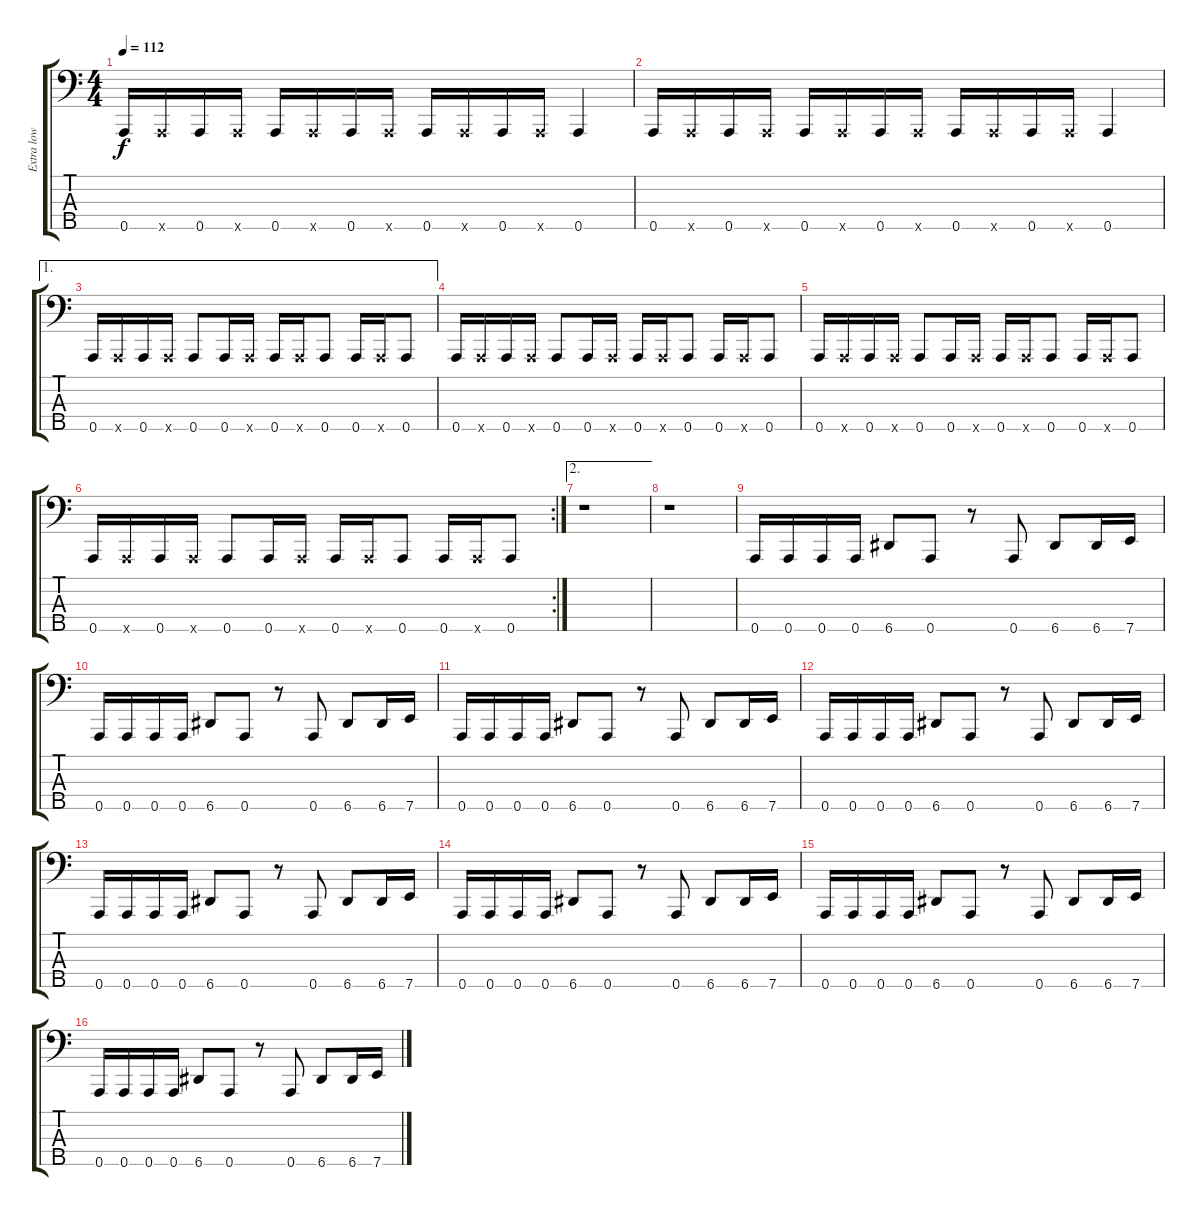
\track ("Extra low sound" "Extra low ") {instrument electricbassfinger}
\staff {score tabs}
\tuning (F2 C2 G1 D1 A0) {hide}
\ts (4 4)
\tempo 112
\clef f4
\ks c
0.5.16{dy f} 0.5{x}.16 0.5.16 0.5{x}.16 0.5.16 0.5{x}.16 0.5.16 0.5{x}.16 0.5.16 0.5{x}.16 0.5.16 0.5{x}.16 0.5.4 |
0.5.16 0.5{x}.16 0.5.16 0.5{x}.16 0.5.16 0.5{x}.16 0.5.16 0.5{x}.16 0.5.16 0.5{x}.16 0.5.16 0.5{x}.16 0.5.4 |
\ae 1
0.5.16 0.5{x}.16 0.5.16 0.5{x}.16 0.5.8 0.5.16 0.5{x}.16 0.5.16 0.5{x}.16 0.5.8 0.5.16 0.5{x}.16 0.5.8 |
0.5.16 0.5{x}.16 0.5.16 0.5{x}.16 0.5.8 0.5.16 0.5{x}.16 0.5.16 0.5{x}.16 0.5.8 0.5.16 0.5{x}.16 0.5.8 |
0.5.16 0.5{x}.16 0.5.16 0.5{x}.16 0.5.8 0.5.16 0.5{x}.16 0.5.16 0.5{x}.16 0.5.8 0.5.16 0.5{x}.16 0.5.8 |
\rc 2
0.5.16 0.5{x}.16 0.5.16 0.5{x}.16 0.5.8 0.5.16 0.5{x}.16 0.5.16 0.5{x}.16 0.5.8 0.5.16 0.5{x}.16 0.5.8 |
\ae 2
r.1 |
r.1 |
0.5.16 0.5.16 0.5.16 0.5.16 6.5.8 0.5.8 r.8 0.5.8 6.5.8 6.5.16 7.5.16 |
0.5.16 0.5.16 0.5.16 0.5.16 6.5.8 0.5.8 r.8 0.5.8 6.5.8 6.5.16 7.5.16 |
0.5.16 0.5.16 0.5.16 0.5.16 6.5.8 0.5.8 r.8 0.5.8 6.5.8 6.5.16 7.5.16 |
0.5.16 0.5.16 0.5.16 0.5.16 6.5.8 0.5.8 r.8 0.5.8 6.5.8 6.5.16 7.5.16 |
0.5.16 0.5.16 0.5.16 0.5.16 6.5.8 0.5.8 r.8 0.5.8 6.5.8 6.5.16 7.5.16 |
0.5.16 0.5.16 0.5.16 0.5.16 6.5.8 0.5.8 r.8 0.5.8 6.5.8 6.5.16 7.5.16 |
0.5.16 0.5.16 0.5.16 0.5.16 6.5.8 0.5.8 r.8 0.5.8 6.5.8 6.5.16 7.5.16 |
0.5.16 0.5.16 0.5.16 0.5.16 6.5.8 0.5.8 r.8 0.5.8 6.5.8 6.5.16 7.5.16
